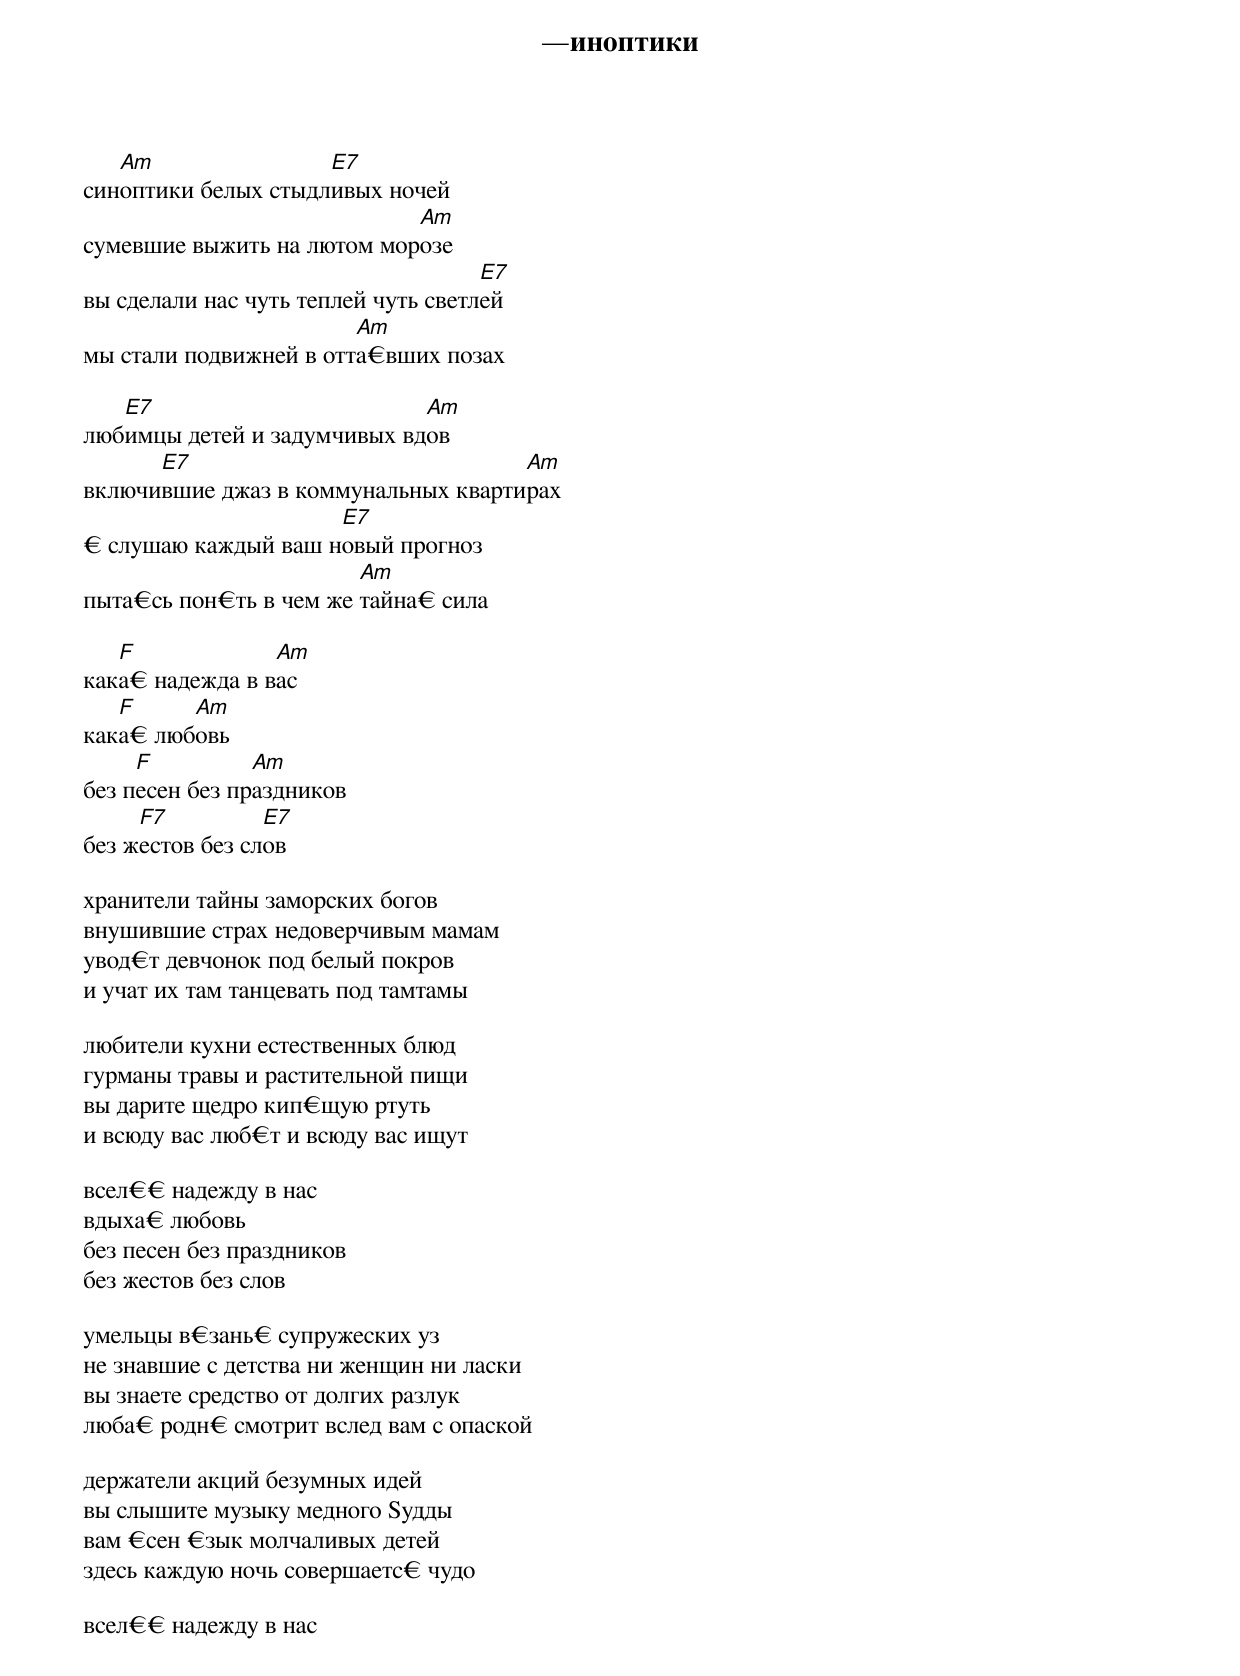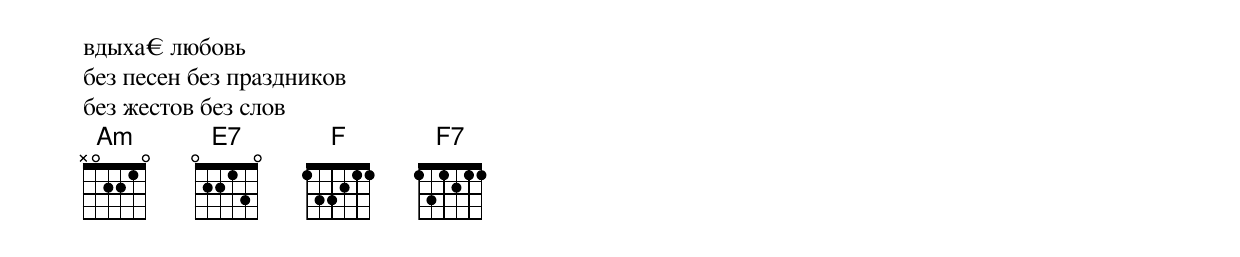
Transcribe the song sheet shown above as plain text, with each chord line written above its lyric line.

			—иноптики
   Am                E7
синоптики белых стыдливых ночей
                            Am
сумевшие выжить на лютом морозе
                                     E7
вы сделали нас чуть теплей чуть светлей
                        Am
мы стали подвижней в отта€вших позах

   E7                        Am
любимцы детей и задумчивых вдов
      E7                             Am
включившие джаз в коммунальных квартирах
                     E7
€ слушаю каждый ваш новый прогноз
                        Am
пыта€сь пон€ть в чем же тайна€ сила

   F             Am
кака€ надежда в вас
   F     Am
кака€ любовь
     F          Am
без песен без праздников
     F7          E7
без жестов без слов

хранители тайны заморских богов
внушившие страх недоверчивым мамам
увод€т девчонок под белый покров
и учат их там танцевать под тамтамы

любители кухни естественных блюд
гурманы травы и растительной пищи
вы дарите щедро кип€щую ртуть
и всюду вас люб€т и всюду вас ищут

всел€€ надежду в нас
вдыха€ любовь
без песен без праздников
без жестов без слов

умельцы в€зань€ супружеских уз
не знавшие с детства ни женщин ни ласки
вы знаете средство от долгих разлук
люба€ родн€ смотрит вслед вам с опаской

держатели акций безумных идей
вы слышите музыку медного Ѕудды
вам €сен €зык молчаливых детей
здесь каждую ночь совершаетс€ чудо

всел€€ надежду в нас
вдыха€ любовь
без песен без праздников
без жестов без слов
